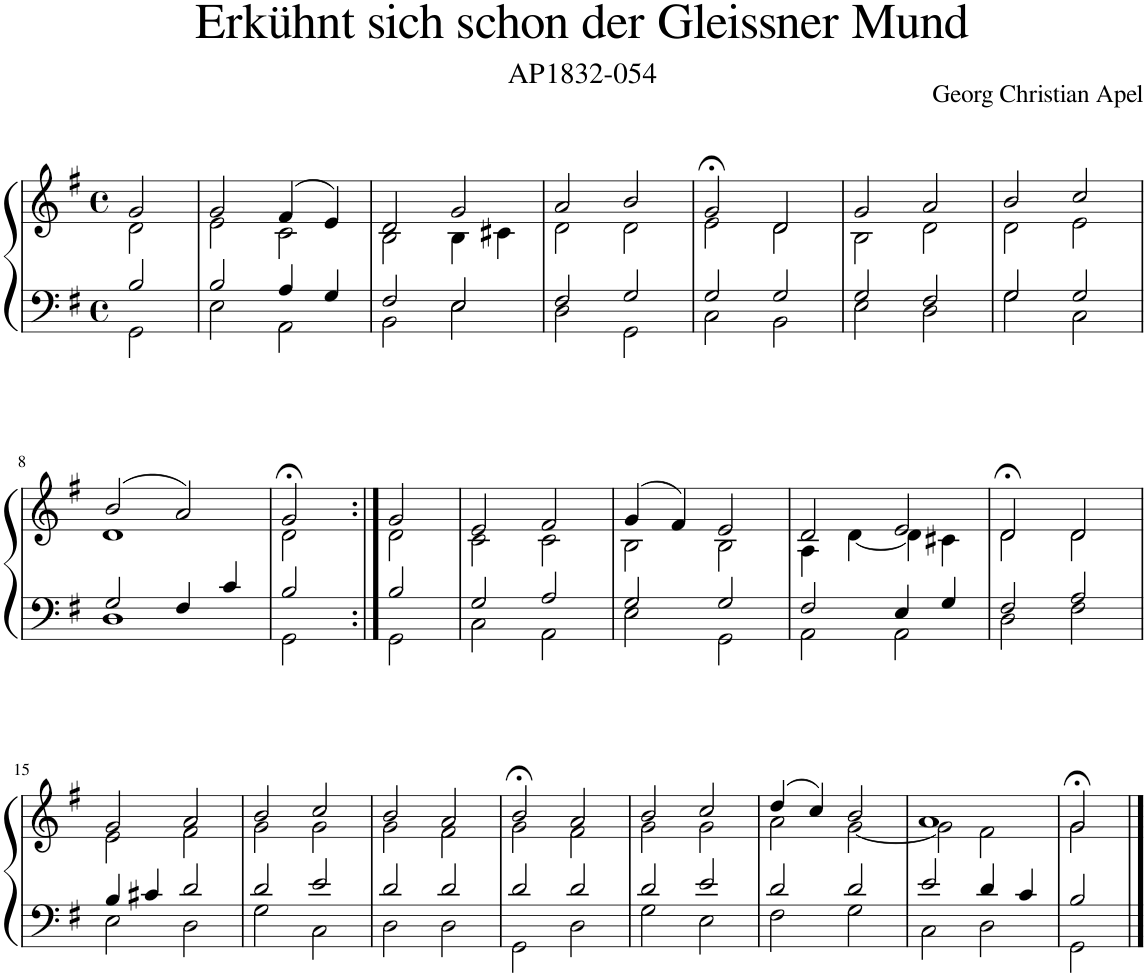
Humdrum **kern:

**kern	**kern
*part1	*part1
*staff2	*staff1
*I"Piano	*
*I'Pno.	*
*clefF4	*clefG2
*k[f#]	*k[f#]
*M4/4	*M4/4
*met(c)	*met(c)
=1	=1
*^	*^
2B/	2GG\	2g/	2d\
=2	=2	=2	=2
2B/	2E\	2g/	2e\
4A/	2AA\	(4f#/	2c\
4G/	.	4e/)	.
=3	=3	=3	=3
2F#/	2BB\	2d/	2B\
2E/	2E\	2g/	4B\
.	.	.	4c#X\
=4	=4	=4	=4
2F#/	2D\	2a/	2d\
2G/	2GG\	2b/	2d\
=5	=5	=5	=5
2G/	2C\	2g;</	2e\
2G/	2BB\	2d/	2d\
=6	=6	=6	=6
2G/	2E\	2g/	2B\
2F#/	2D\	2a/	2d\
=7	=7	=7	=7
2G/	2G\	2b/	2d\
2G/	2C\	2cc/	2e\
!!LO:LB:g=z	!!
=8	=8	=8	=8
2G/	1D	(2b/	1d
4F#/	.	2a/)	.
4c/	.	.	.
=9	=9	=9	=9
2B/	2GG\	2g;</	2d\
=10:|!	=10:|!	=10:|!	=10:|!
2B/	2GG\	2g/	2d\
=11	=11	=11	=11
2G/	2C\	2e/	2c\
2A/	2AA\	2f#/	2c\
=12	=12	=12	=12
2G/	2E\	(4g/	2B\
.	.	4f#/)	.
2G/	2GG\	2e/	2B\
=13	=13	=13	=13
2F#/	2AA\	2d/	4A\
.	.	.	[4d\
4E/	2AA\	2e/	4d\]
4G/	.	.	4c#X\
=14	=14	=14	=14
2F#/	2D\	2d;</	2d\
2A/	2F#\	2d/	2d\
!!LO:LB:g=z	!!
=15	=15	=15	=15
4B/	2E\	2g/	2e\
4c#X/	.	.	.
2d/	2D\	2a/	2f#\
=16	=16	=16	=16
2d/	2G\	2b/	2g\
2e/	2C\	2cc/	2g\
=17	=17	=17	=17
2d/	2D\	2b/	2g\
2d/	2D\	2a/	2f#\
=18	=18	=18	=18
2d/	2GG\	2b;</	2g\
2d/	2D\	2a/	2f#\
=19	=19	=19	=19
2d/	2G\	2b/	2g\
2e/	2E\	2cc/	2g\
=20	=20	=20	=20
2d/	2F#\	(4dd/	2a\
.	.	4cc/)	.
2d/	2G\	2b/	[2g\
=21	=21	=21	=21
2e/	2C\	1a	2g\]
4d/	2D\	.	2f#\
4c/	.	.	.
=22	=22	=22	=22
2B/	2GG\	2g;</	2g\
*v	*v	*	*
*	*v	*v
==	==
*-	*-
